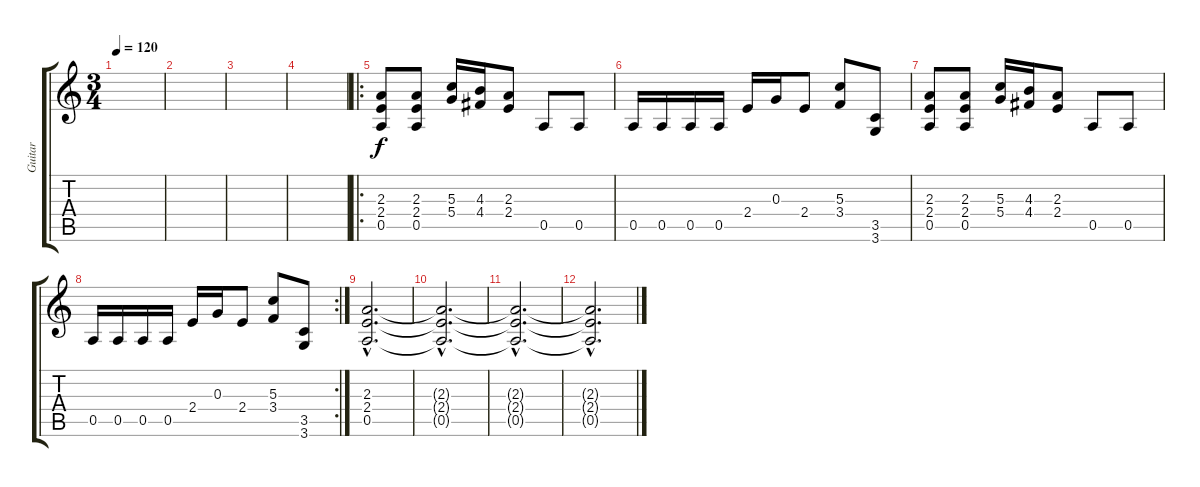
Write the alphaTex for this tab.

\track ("Guitar" "Guitar") {instrument electricguitarclean}
\staff {score tabs}
\tuning (E4 B3 G3 D3 A2 E2) {hide}
\ts (3 4)
\tempo 120
\clef g2
\ks c
|
|
|
|
\ro
(2.3 2.4 0.5).8{volume 15 instrument distortionguitar} (2.3 2.4 0.5).8 (5.3 5.4).16 (4.3 4.4).16 (2.3 2.4).8 0.5.8 0.5.8 |
0.5.16 0.5.16 0.5.16 0.5.16 2.4.16 0.3.16 2.4.8 (5.3 3.4).8 (3.5 3.6).8 |
(2.3 2.4 0.5).8{volume 15 instrument distortionguitar} (2.3 2.4 0.5).8 (5.3 5.4).16 (4.3 4.4).16 (2.3 2.4).8 0.5.8 0.5.8 |
\rc 2
0.5.16 0.5.16 0.5.16 0.5.16 2.4.16 0.3.16 2.4.8 (5.3 3.4).8 (3.5 3.6).8 |
(2.3{hac} 2.4{hac} 0.5{hac}).2{d} |
(2.3{hac t} 2.4{hac t} 0.5{hac t}).2{d} |
(2.3{hac t} 2.4{hac t} 0.5{hac t}).2{d} |
(2.3{hac t} 2.4{hac t} 0.5{hac t}).2{d}
